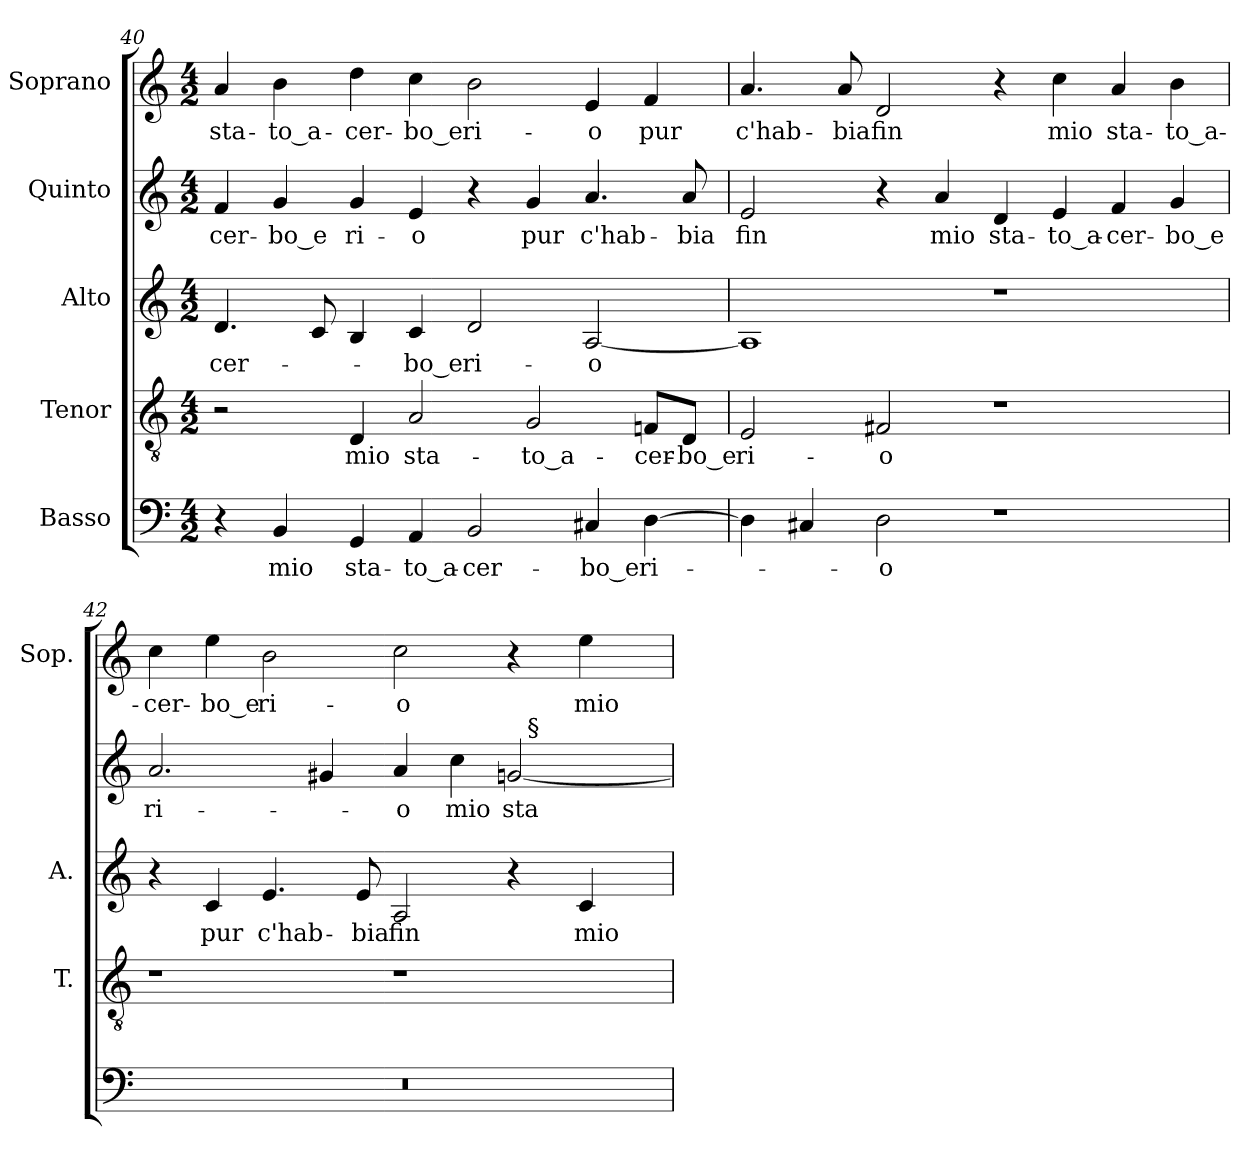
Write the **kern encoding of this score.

**kern	**text	**kern	**text	**kern	**text	**kern	**text	**kern	**text
*part5	*part5	*part4	*part4	*part3	*part3	*part2	*part2	*part1	*part1
*staff5	*staff5	*staff4	*staff4	*staff3	*staff3	*staff2	*staff2	*staff1	*staff1
*I"Basso	*	*I"Tenor	*	*I"Alto	*	*I"Quinto	*	*I"Soprano	*
*	*	*I'T.	*	*I'A.	*	*	*	*I'Sop.	*
*clefF4	*	*clefGv2	*	*clefG2	*	*clefG2	*	*clefG2	*
*	*	*ITrd7c12	*	*	*	*	*	*	*
*k[]	*	*k[]	*	*k[]	*	*k[]	*	*k[]	*
*C:	*	*C:	*	*C:	*	*C:	*	*C:	*
*M4/2	*	*M4/2	*	*M4/2	*	*M4/2	*	*M4/2	*
=40	=40	=40	=40	=40	=40	=40	=40	=40	=40
!	!	!	!	!	!LO:LY:b:color=#000000	!	!	!	!
!	!	!	!	!	!	!	!LO:LY:b:color=#000000	!	!
!	!	!	!	!	!	!	!	!	!LO:LY:b:color=#000000
4r	.	2r	.	4.di/	-cer-	4fi/	-cer-	4ai/	sta-
!	!LO:LY:b:color=#000000	!	!	!	!	!	!	!	!
!	!	!	!	!	!	!	!LO:LY:b:color=#000000	!	!
!	!	!	!	!	!	!	!	!	!LO:LY:b:color=#000000
4BBi/	mio	.	.	.	.	4gi/	-bo_e	4bi\	-to_a-
.	.	.	.	8ci/	.	.	.	.	.
!	!LO:LY:b:color=#000000	!	!	!	!	!	!	!	!
!	!	!	!LO:LY:b:color=#000000	!	!	!	!	!	!
!	!	!	!	!	!	!	!LO:LY:b:color=#000000	!	!
!	!	!	!	!	!	!	!	!	!LO:LY:b:color=#000000
4GGi/	sta-	4DDi/	mio	4Bi/	.	4gi/	ri-	4ddi\	-cer-
!	!LO:LY:b:color=#000000	!	!	!	!	!	!	!	!
!	!	!	!LO:LY:b:color=#000000	!	!	!	!	!	!
!	!	!	!	!	!LO:LY:b:color=#000000	!	!	!	!
!	!	!	!	!	!	!	!LO:LY:b:color=#000000	!	!
!	!	!	!	!	!	!	!	!	!LO:LY:b:color=#000000
4AAi/	-to_a-	2AAi/	sta-	4ci/	-bo_e	4ei/	-o	4cci\	-bo_e
!	!LO:LY:b:color=#000000	!	!	!	!	!	!	!	!
!	!	!	!	!	!LO:LY:b:color=#000000	!	!	!	!
!	!	!	!	!	!	!	!	!	!LO:LY:b:color=#000000
2BBi/	-cer-	.	.	2di/	ri-	4r	.	2bi\	ri-
!	!	!	!LO:LY:b:color=#000000	!	!	!	!	!	!
!	!	!	!	!	!	!	!LO:LY:b:color=#000000	!	!
.	.	2GGi/	-to_a-	.	.	4gi/	pur	.	.
!	!LO:LY:b:color=#000000	!	!	!	!	!	!	!	!
!	!	!	!	!	!LO:LY:b:color=#000000	!	!	!	!
!	!	!	!	!	!	!	!LO:LY:b:color=#000000	!	!
!	!	!	!	!	!	!	!	!	!LO:LY:b:color=#000000
4C#Xi/	-bo_e	.	.	[<2Ai/	-o	4.ai/	c'hab-	4ei/	-o
!	!LO:LY:b:color=#000000	!	!	!	!	!	!	!	!
!	!	!	!LO:LY:b:color=#000000	!	!	!	!	!	!
!	!	!	!	!	!	!	!	!	!LO:LY:b:color=#000000
[>4Di\	ri-	8FFni/L	-cer-	.	.	.	.	4fi/	pur
!	!	!	!LO:LY:b:color=#000000	!	!	!	!	!	!
!	!	!	!	!	!	!	!LO:LY:b:color=#000000	!	!
.	.	8DDi/J	-bo_e	.	.	8ai/	-bia	.	.
!!LO:LB:g=z
=41	=41	=41	=41	=41	=41	=41	=41	=41	=41
!	!	!	!LO:LY:b:color=#000000	!	!	!	!	!	!
!	!	!	!	!	!	!	!LO:LY:b:color=#000000	!	!
!	!	!	!	!	!	!	!	!	!LO:LY:b:color=#000000
4Di\]	.	2EEi/	ri-	1Ai]	.	2ei/	fin	4.ai/	c'hab-
4C#Xi/	.	.	.	.	.	.	.	.	.
!	!	!	!	!	!	!	!	!	!LO:LY:b:color=#000000
.	.	.	.	.	.	.	.	8ai/	-bia
!	!LO:LY:b:color=#000000	!	!	!	!	!	!	!	!
!	!	!	!LO:LY:b:color=#000000	!	!	!	!	!	!
!	!	!	!	!	!	!	!	!	!LO:LY:b:color=#000000
2Di\	-o	2FF#Xi/	-o	.	.	4r	.	2di/	fin
!	!	!	!	!	!	!	!LO:LY:b:color=#000000	!	!
.	.	.	.	.	.	4ai/	mio	.	.
!	!	!	!	!	!	!	!LO:LY:b:color=#000000	!	!
1r	.	1r	.	1r	.	4di/	sta-	4r	.
!	!	!	!	!	!	!	!LO:LY:b:color=#000000	!	!
!	!	!	!	!	!	!	!	!	!LO:LY:b:color=#000000
.	.	.	.	.	.	4ei/	-to_a-	4cci\	mio
!	!	!	!	!	!	!	!LO:LY:b:color=#000000	!	!
!	!	!	!	!	!	!	!	!	!LO:LY:b:color=#000000
.	.	.	.	.	.	4fi/	-cer-	4ai/	sta-
!	!	!	!	!	!	!	!LO:LY:b:color=#000000	!	!
!	!	!	!	!	!	!	!	!	!LO:LY:b:color=#000000
.	.	.	.	.	.	4gi/	-bo_e	4bi\	-to_a-
=42	=42	=42	=42	=42	=42	=42	=42	=42	=42
!LO:N:vis=1	!	!	!	!	!	!	!	!	!
!	!	!	!	!	!	!	!LO:LY:b:color=#000000	!	!
!	!	!	!	!	!	!	!	!	!LO:LY:b:color=#000000
*	*	*	*	*	*	*^	*	*	*
0r	.	1r	.	4r	.	2.ai/	1ryy	ri-	4cci\	-cer-
!	!	!	!	!	!LO:LY:b:color=#000000	!	!	!	!	!
!	!	!	!	!	!	!	!	!	!	!LO:LY:b:color=#000000
.	.	.	.	4ci/	pur	.	.	.	4eei\	-bo_e
!	!	!	!	!	!LO:LY:b:color=#000000	!	!	!	!	!
!	!	!	!	!	!	!	!	!	!	!LO:LY:b:color=#000000
.	.	.	.	4.ei/	c'hab-	.	.	.	2bi\	ri-
.	.	.	.	.	.	4g#Xi/	.	.	.	.
!	!	!	!	!	!LO:LY:b:color=#000000	!	!	!	!	!
.	.	.	.	8ei/	-bia	.	.	.	.	.
!	!	!	!	!	!LO:LY:b:color=#000000	!	!	!	!	!
!	!	!	!	!	!	!	!	!LO:LY:b:color=#000000	!	!
!	!	!	!	!	!	!	!	!	!	!LO:LY:b:color=#000000
.	.	1r	.	2Ai/	fin	4ai/	2ryy	-o	2cci\	-o
!	!	!	!	!	!	!	!	!LO:LY:b:color=#000000	!	!
.	.	.	.	.	.	4cci\	.	mio	.	.
!	!	!	!	!	!	!	!	!LO:LY:b:color=#000000	!	!
.	.	.	.	4r	.	[<2gi/	32ryy	sta-	4r	.
.	.	.	.	.	.	.	256ryy	.	.	.
!	!	!	!	!	!	!	!LO:TX:a:t=§	!	!	!
.	.	.	.	.	.	.	4ryy	.	.	.
!	!	!	!	!	!LO:LY:b:color=#000000	!	!	!	!	!
!	!	!	!	!	!	!	!	!	!	!LO:LY:b:color=#000000
.	.	.	.	4ci/	mio	.	.	.	4eei\	mio
.	.	.	.	.	.	.	8ryy	.	.	.
.	.	.	.	.	.	.	16ryy	.	.	.
.	.	.	.	.	.	.	64..ryy	.	.	.
*	*	*	*	*	*	*v	*v	*	*	*
=	=	=	=	=	=	=	=	=	=
*-	*-	*-	*-	*-	*-	*-	*-	*-	*-
